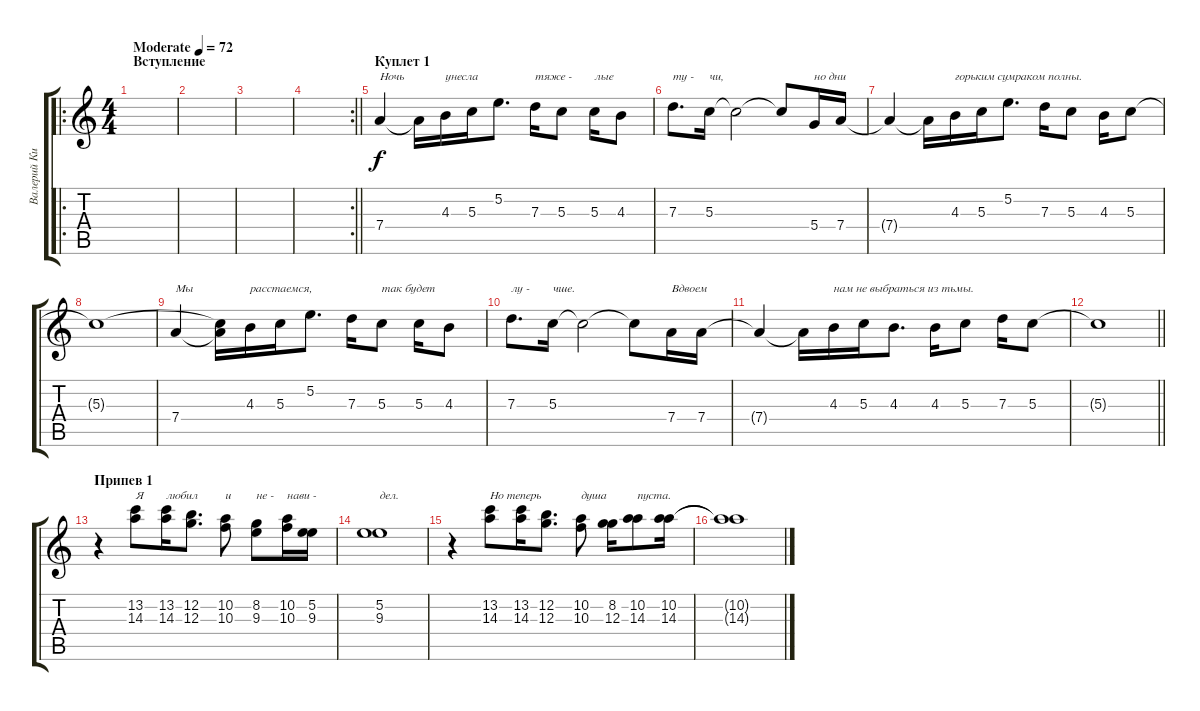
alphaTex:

\track ("Валерий Кипелов" "Валерий Ки") {instrument overdrivenguitar}
\staff {score tabs}
\tuning (E4 B3 G3 D3 A2 E2) {hide}
\ro
\ts (4 4)
\section ("" "Вступление")
\tempo (72 "Moderate")
\clef g2
\ks c
|
|
|
\rc 2
\barLineRight lightlight
|
\section ("" "Куплет 1")
7.4.4{txt "Ночь"} 7.4{t}.16 4.3.16{txt "унесла"} 5.3.16 5.2.8{d} 7.3.16{txt "тяже -"} 5.3.8 5.3.16{txt "лые"} 4.3.8 |
7.3.8{d txt "ту -"} 5.3.16{txt "чи,"} 5.3{t}.2 5.3{t}.8 5.4.16{txt "но дни"} 7.4.16 |
7.4{t}.4 7.4{t}.16 4.3.16{txt "горьким сумраком полны."} 5.3.16 5.2.8{d} 7.3.16 5.3.8 4.3.16 5.3.8 |
5.3{t}.1 |
7.4.4{txt "Мы"} (5.3{t} 7.4{t}).16 4.3.16{txt "расстаемся,"} 5.3.16 5.2.8{d} 7.3.16 5.3.8{txt "так будет"} 5.3.16 4.3.8 |
7.3.8{d txt "лу -"} 5.3.16{txt "чше."} 5.3{t}.2 5.3{t}.8 7.4.16{txt "Вдвоем"} 7.4.16 |
7.4{t}.4 7.4{t}.16 4.3.16{txt "нам не выбраться из тьмы."} 5.3.16 4.3.8{d} 4.3.16 5.3.8 7.3.16 5.3.8 |
\barLineRight lightlight
5.3{t}.1 |
\section ("" "Припев 1")
r.4 (13.2 14.3).8{txt "Я"} (13.2 14.3).16{txt "любил"} (12.2 12.3).8{d} (10.2 10.3).8{txt "и"} (8.2 9.3).8{txt "не -"} (10.2 10.3).16{txt "нави -"} (5.2 9.3).16 |
(5.2 9.3).1{txt "дел."} |
r.4 (13.2 14.3).8{txt "Но теперь"} (13.2 14.3).16 (12.2 12.3).8{d} (10.2 10.3).8{txt "душа"} (8.2 12.3).16 (10.2 14.3).8{txt "пуста."} (10.2 14.3).16 |
(10.2{t} 14.3{t}).1
